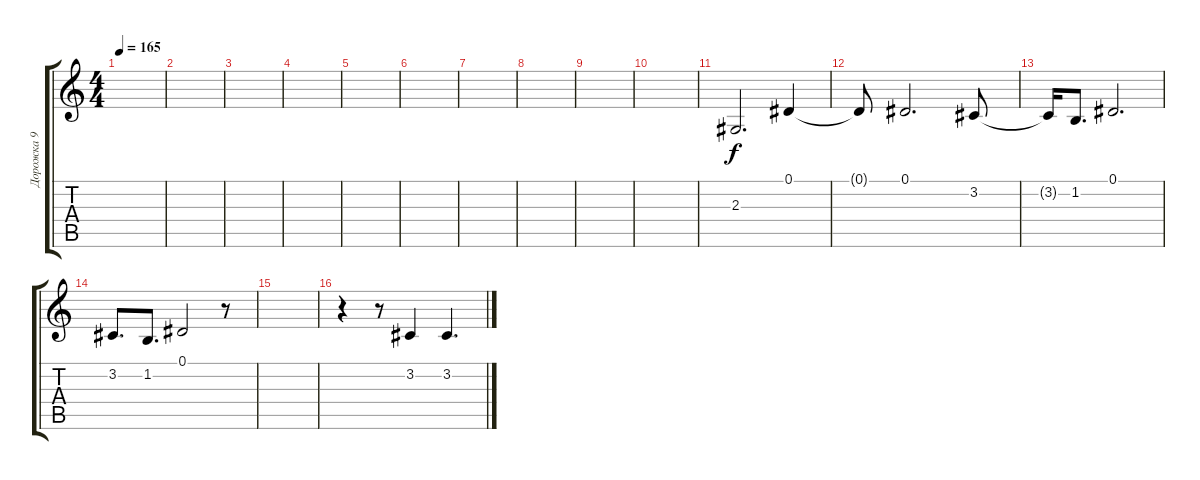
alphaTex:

\track ("Дорожка 9" "Дорожка 9") {instrument lead6voice}
\staff {score tabs}
\tuning (Eb4 Bb3 Gb3 Db3 Ab2 Eb2) {hide}
\ts (4 4)
\tempo 165
\clef g2
\ks c
|
|
|
|
|
|
|
|
|
|
2.3.2{d} 0.1.4 |
0.1{t}.8 0.1.2{d} 3.2.8 |
3.2{t}.16 1.2.8{d} 0.1.2{d} |
3.2.8{d} 1.2.8{d} 0.1.2 r.8 |
|
r.4 r.8 3.2.4 3.2.4{d}
